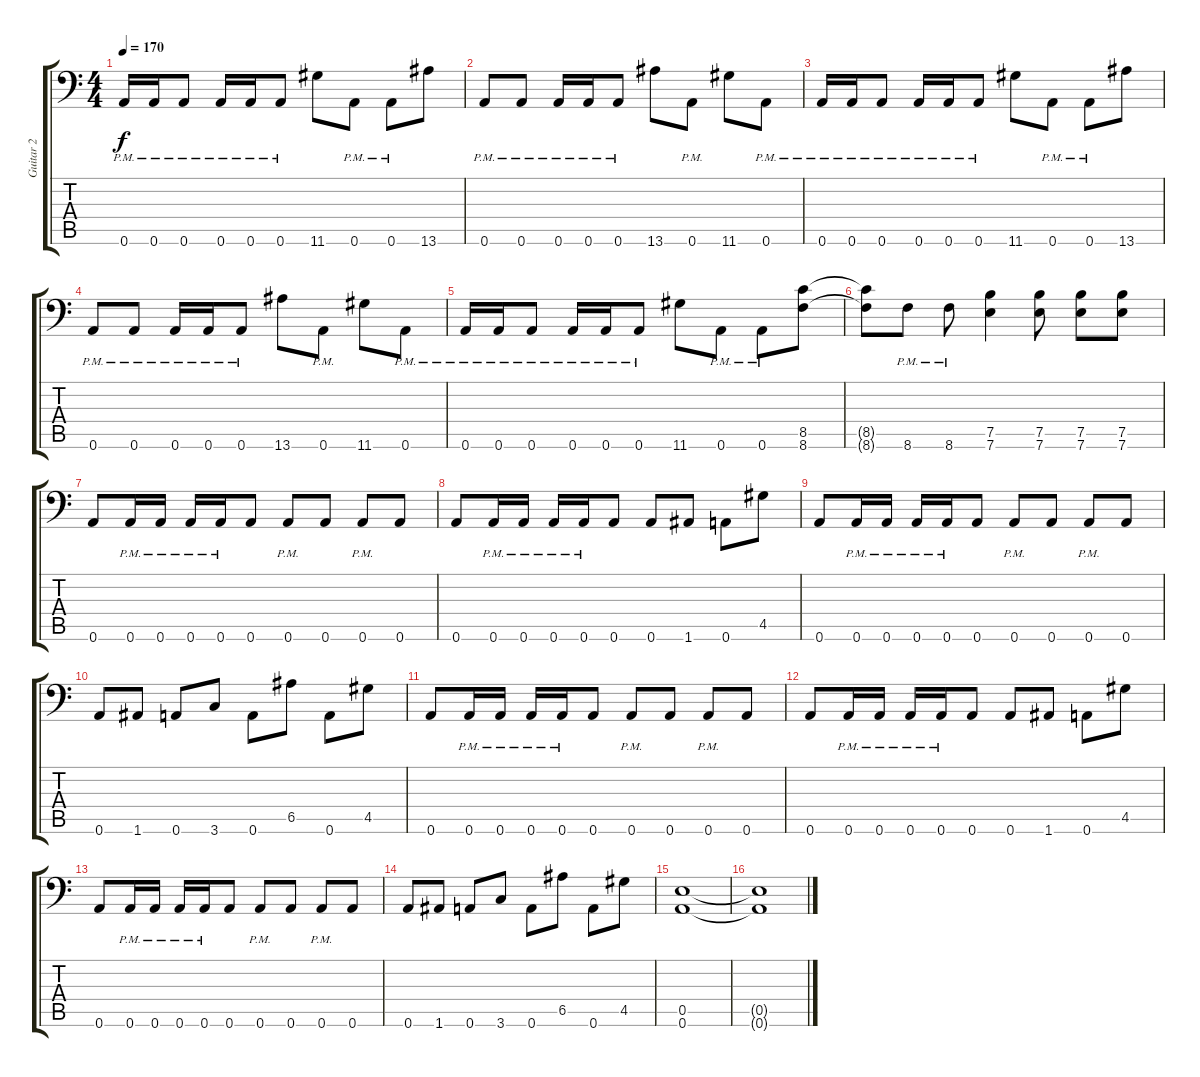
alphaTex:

\track ("Guitar 2" "Guitar 2") {instrument distortionguitar}
\staff {score tabs}
\tuning (B3 Gb3 D3 A2 E2 A1) {hide}
\ts (4 4)
\tempo 170
\clef f4
\ks c
0.6{pm}.16{dy f} 0.6{pm}.16 0.6{pm}.8 0.6{pm}.16 0.6{pm}.16 0.6{pm}.8 11.6.8 0.6{pm}.8 0.6{pm}.8 13.6.8 |
0.6{pm}.8 0.6{pm}.8 0.6{pm}.16 0.6{pm}.16 0.6{pm}.8 13.6.8 0.6{pm}.8 11.6.8 0.6{pm}.8 |
0.6{pm}.16 0.6{pm}.16 0.6{pm}.8 0.6{pm}.16 0.6{pm}.16 0.6{pm}.8 11.6.8 0.6{pm}.8 0.6{pm}.8 13.6.8 |
0.6{pm}.8 0.6{pm}.8 0.6{pm}.16 0.6{pm}.16 0.6{pm}.8 13.6.8 0.6{pm}.8 11.6.8 0.6{pm}.8 |
0.6{pm}.16 0.6{pm}.16 0.6{pm}.8 0.6{pm}.16 0.6{pm}.16 0.6{pm}.8 11.6.8 0.6{pm}.8 0.6{pm}.8 (8.5 8.6).8 |
(8.5{t} 8.6{t}).8 8.6{pm}.8 8.6{pm}.8 (7.5 7.6).4 (7.5 7.6).8 (7.5 7.6).8 (7.5 7.6).8 |
0.6.8 0.6{pm}.16 0.6{pm}.16 0.6{pm}.16 0.6{pm}.16 0.6.8 0.6{pm}.8 0.6.8 0.6{pm}.8 0.6.8 |
0.6.8 0.6{pm}.16 0.6{pm}.16 0.6{pm}.16 0.6{pm}.16 0.6.8 0.6.8 1.6.8 0.6.8 4.5.8 |
0.6.8 0.6{pm}.16 0.6{pm}.16 0.6{pm}.16 0.6{pm}.16 0.6.8 0.6{pm}.8 0.6.8 0.6{pm}.8 0.6.8 |
0.6.8 1.6.8 0.6.8 3.6.8 0.6.8 6.5.8 0.6.8 4.5.8 |
0.6.8 0.6{pm}.16 0.6{pm}.16 0.6{pm}.16 0.6{pm}.16 0.6.8 0.6{pm}.8 0.6.8 0.6{pm}.8 0.6.8 |
0.6.8 0.6{pm}.16 0.6{pm}.16 0.6{pm}.16 0.6{pm}.16 0.6.8 0.6.8 1.6.8 0.6.8 4.5.8 |
0.6.8 0.6{pm}.16 0.6{pm}.16 0.6{pm}.16 0.6{pm}.16 0.6.8 0.6{pm}.8 0.6.8 0.6{pm}.8 0.6.8 |
0.6.8 1.6.8 0.6.8 3.6.8 0.6.8 6.5.8 0.6.8 4.5.8 |
(0.5 0.6).1 |
(0.5{t} 0.6{t}).1
